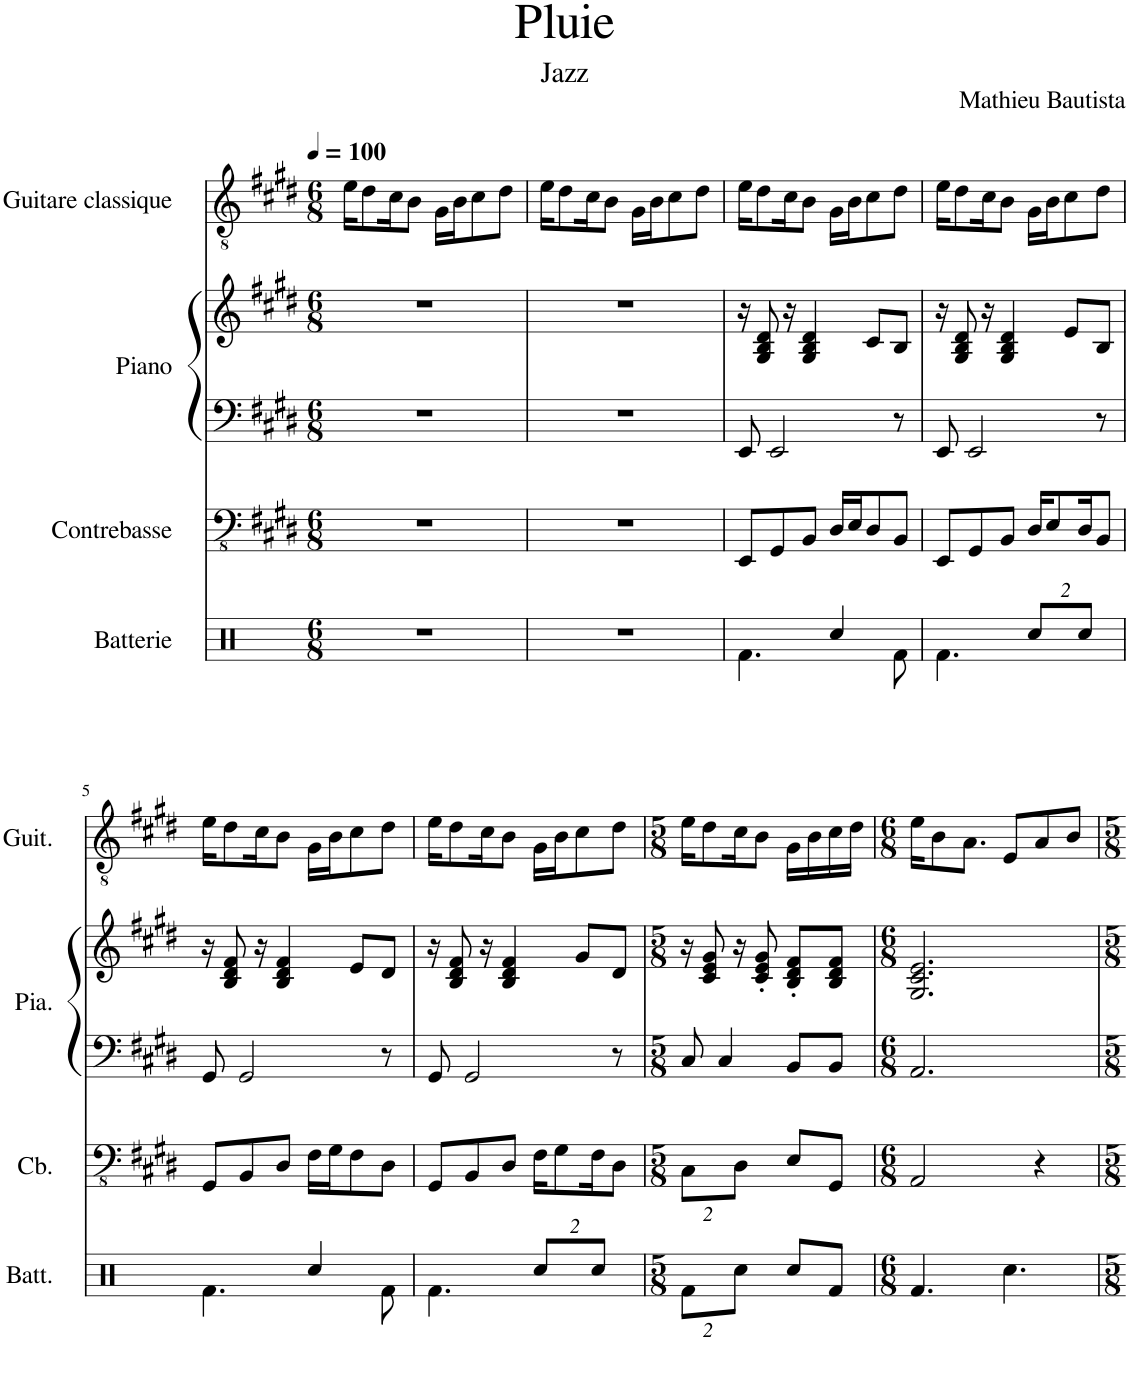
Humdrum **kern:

**kern	**kern	**kern	**kern	**kern
*part4	*part3	*part2	*part2	*part1
*staff5	*staff4	*staff3	*staff2	*staff1
*I"Batterie	*I"Contrebasse	*I"Piano	*	*I"Guitare classique
*I'Batt.	*I'Cb.	*I'Pia.	*	*I'Guit.
*clefX	*clefFv4	*clefF4	*clefG2	*clefGv2
*k[]	*k[f#c#g#d#]	*k[f#c#g#d#]	*k[f#c#g#d#]	*k[f#c#g#d#]
*M6/8	*M6/8	*M6/8	*M6/8	*M6/8
*MM100	*MM100	*MM100	*MM100	*MM100
=1	=1	=1	=1	=1
2.r	2.r	2.r	2.r	16e\KL
.	.	.	.	8d#\
.	.	.	.	16c#\K
.	.	.	.	8B\J
.	.	.	.	16G#\LL
.	.	.	.	16B\J
.	.	.	.	8c#\
.	.	.	.	8d#\J
=2	=2	=2	=2	=2
2.r	2.r	2.r	2.r	16e\KL
.	.	.	.	8d#\
.	.	.	.	16c#\K
.	.	.	.	8B\J
.	.	.	.	16G#\LL
.	.	.	.	16B\J
.	.	.	.	8c#\
.	.	.	.	8d#\J
=3	=3	=3	=3	=3
4.Rf\	8EEE/L	8EE/	16r	16e\KL
.	.	.	8G#/ 8B/ 8d#/	8d#\
.	8GGG#/	2EE/	.	.
.	.	.	16r	16c#\K
.	8BBB/J	.	4G#/ 4B/ 4d#/	8B\J
4Rcc/	16DD#/LL	.	.	16G#\LL
.	16EE/J	.	.	16B\J
.	8DD#/	.	8c#/L	8c#\
8Rf\	8BBB/J	8r	8B/J	8d#\J
=4	=4	=4	=4	=4
4.Rf\	8EEE/L	8EE/	16r	16e\KL
.	.	.	8G#/ 8B/ 8d#/	8d#\
.	8GGG#/	2EE/	.	.
.	.	.	16r	16c#\K
.	8BBB/J	.	4G#/ 4B/ 4d#/	8B\J
*Xbrackettup	*	*	*	*
16%3Rcc/L	16DD#/KL	.	.	16G#\LL
.	8EE/	.	.	16B\J
.	.	.	8e/L	8c#\
16%3Rcc/J	16DD#/K	.	.	.
.	8BBB/J	8r	8B/J	8d#\J
!!LO:LB:g=z
=5	=5	=5	=5	=5
4.Rf\	8GGG#/L	8GG#/	16r	16e\KL
.	.	.	8B/ 8d#/ 8f#/	8d#\
.	8BBB/	2GG#/	.	.
.	.	.	16r	16c#\K
.	8DD#/J	.	4B/ 4d#/ 4f#/	8B\J
4Rcc/	16FF#\LL	.	.	16G#\LL
.	16GG#\J	.	.	16B\J
.	8FF#\	.	8e/L	8c#\
8Rf\	8DD#\J	8r	8d#/J	8d#\J
=6	=6	=6	=6	=6
4.Rf\	8GGG#/L	8GG#/	16r	16e\KL
.	.	.	8B/ 8d#/ 8f#/	8d#\
.	8BBB/	2GG#/	.	.
.	.	.	16r	16c#\K
.	8DD#/J	.	4B/ 4d#/ 4f#/	8B\J
16%3Rcc/L	16FF#\KL	.	.	16G#\LL
.	8GG#\	.	.	16B\J
.	.	.	8g#/L	8c#\
16%3Rcc/J	16FF#\K	.	.	.
.	8DD#\J	8r	8d#/J	8d#\J
=7	=7	=7	=7	=7
*M5/8	*M5/8	*M5/8	*M5/8	*M5/8
*	*Xbrackettup	*	*	*
16%3Rf\L	16%3CC#\L	8C#/	16r	16e\KL
.	.	.	8c#/ 8e/ 8g#/	8d#\
.	.	4C#/	.	.
16%3Rcc\J	16%3DD#\J	.	16r	16c#\K
.	.	.	8c#/' 8e/' 8g#/'	8B\J
8Rcc/L	8EE/L	8BB/L	8B/' 8d#/' 8f#/'L	16G#\LL
.	.	.	.	16B\
8Rf/J	8GGG#/J	8BB/J	8B/ 8d#/ 8f#/J	16c#\
.	.	.	.	16d#\JJ
=8	=8	=8	=8	=8
*M6/8	*M6/8	*M6/8	*M6/8	*M6/8
4.Rf/	2AAA/	2.AA/	2.G#/ 2.c#/ 2.e/	16e\KL
.	.	.	.	8B\
.	.	.	.	8.A\J
4.Rcc\	.	.	.	8E/L
.	4r	.	.	8A/
.	.	.	.	8B/J
=	=	=	=	=
*-	*-	*-	*-	*-
